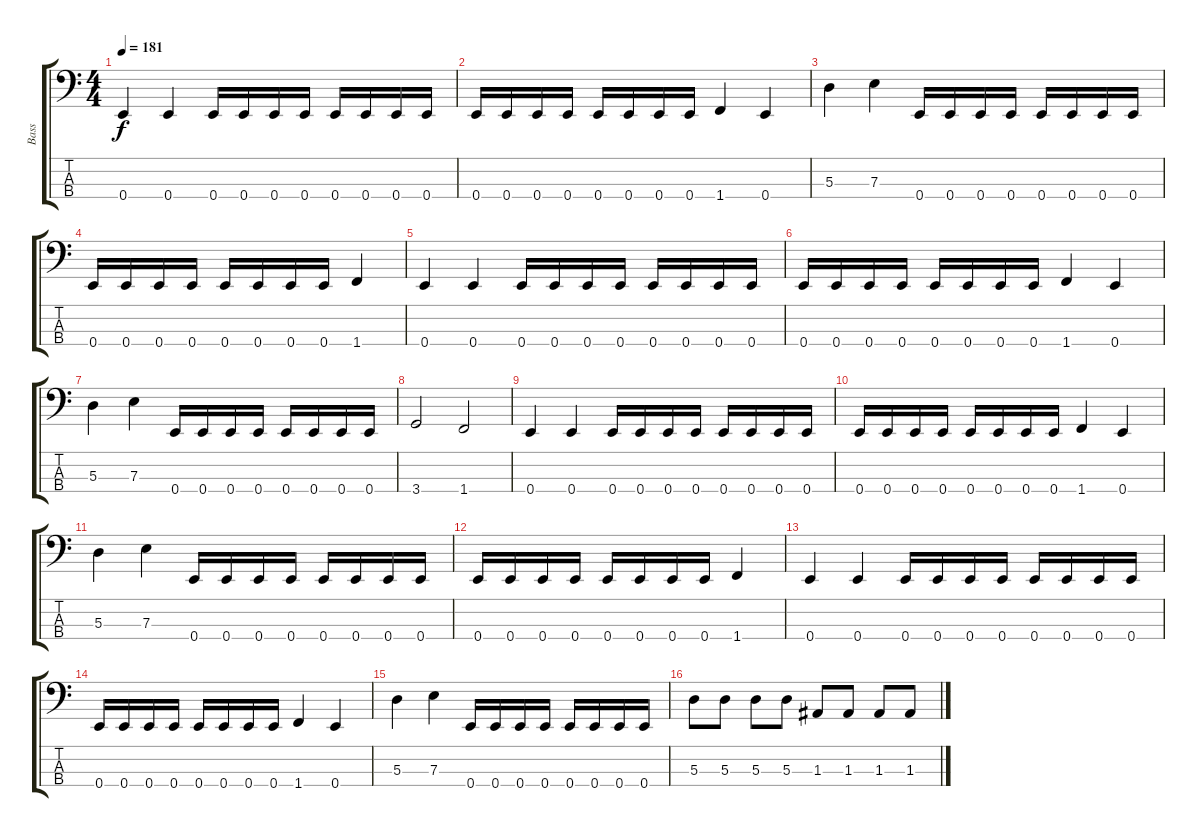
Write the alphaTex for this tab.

\track ("Bass" "Bass") {instrument electricbasspick}
\staff {score tabs}
\tuning (G2 D2 A1 E1) {hide}
\ts (4 4)
\tempo 181
\clef f4
\ks c
0.4.4{dy f} 0.4.4 0.4.16 0.4.16 0.4.16 0.4.16 0.4.16 0.4.16 0.4.16 0.4.16 |
0.4.16 0.4.16 0.4.16 0.4.16 0.4.16 0.4.16 0.4.16 0.4.16 1.4.4 0.4.4 |
5.3.4 7.3.4 0.4.16 0.4.16 0.4.16 0.4.16 0.4.16 0.4.16 0.4.16 0.4.16 |
0.4.16 0.4.16 0.4.16 0.4.16 0.4.16 0.4.16 0.4.16 0.4.16 1.4.4 |
0.4.4 0.4.4 0.4.16 0.4.16 0.4.16 0.4.16 0.4.16 0.4.16 0.4.16 0.4.16 |
0.4.16 0.4.16 0.4.16 0.4.16 0.4.16 0.4.16 0.4.16 0.4.16 1.4.4 0.4.4 |
5.3.4 7.3.4 0.4.16 0.4.16 0.4.16 0.4.16 0.4.16 0.4.16 0.4.16 0.4.16 |
3.4.2 1.4.2 |
0.4.4 0.4.4 0.4.16 0.4.16 0.4.16 0.4.16 0.4.16 0.4.16 0.4.16 0.4.16 |
0.4.16 0.4.16 0.4.16 0.4.16 0.4.16 0.4.16 0.4.16 0.4.16 1.4.4 0.4.4 |
5.3.4 7.3.4 0.4.16 0.4.16 0.4.16 0.4.16 0.4.16 0.4.16 0.4.16 0.4.16 |
0.4.16 0.4.16 0.4.16 0.4.16 0.4.16 0.4.16 0.4.16 0.4.16 1.4.4 |
0.4.4 0.4.4 0.4.16 0.4.16 0.4.16 0.4.16 0.4.16 0.4.16 0.4.16 0.4.16 |
0.4.16 0.4.16 0.4.16 0.4.16 0.4.16 0.4.16 0.4.16 0.4.16 1.4.4 0.4.4 |
5.3.4 7.3.4 0.4.16 0.4.16 0.4.16 0.4.16 0.4.16 0.4.16 0.4.16 0.4.16 |
5.3.8 5.3.8 5.3.8 5.3.8 1.3.8 1.3.8 1.3.8 1.3.8
